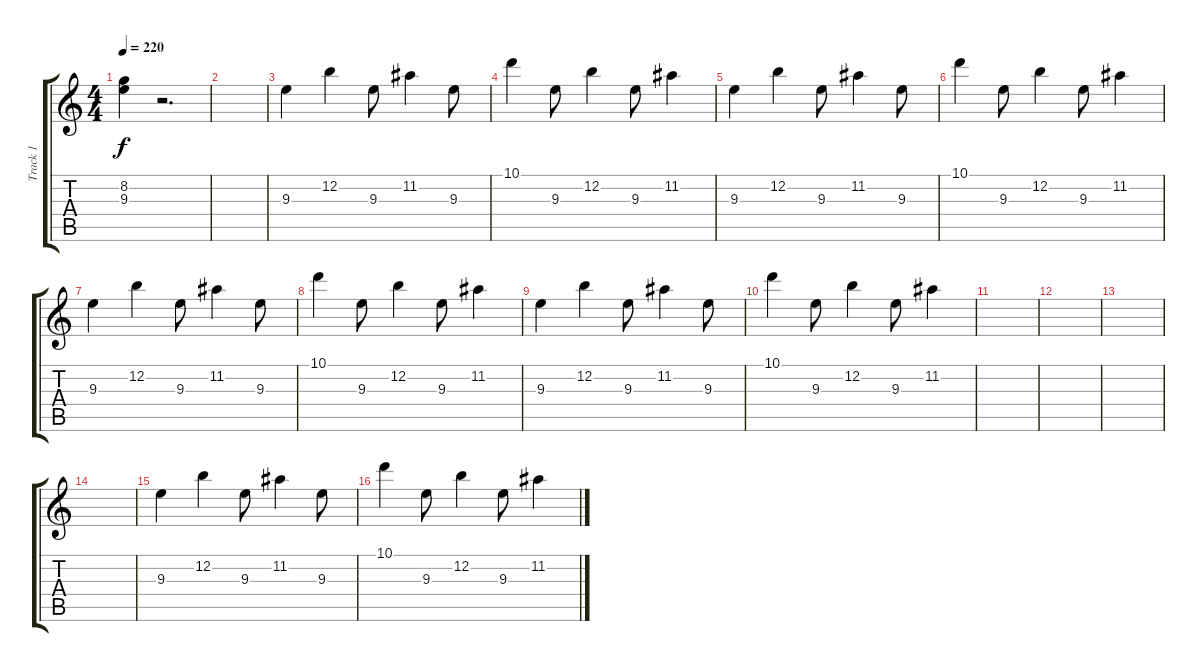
\track ("Track 1" "Track 1") {instrument electricguitarclean}
\staff {score tabs}
\tuning (E4 B3 G3 D3 A2 E2) {hide}
\ts (4 4)
\tempo 220
\clef g2
\ks c
(8.2{t} 9.3{t}).4{dy f} r.2{d} |
|
9.3.4 12.2.4 9.3.8 11.2.4 9.3.8 |
10.1.4 9.3.8 12.2.4 9.3.8 11.2.4 |
9.3.4 12.2.4 9.3.8 11.2.4 9.3.8 |
10.1.4 9.3.8 12.2.4 9.3.8 11.2.4 |
9.3.4 12.2.4 9.3.8 11.2.4 9.3.8 |
10.1.4 9.3.8 12.2.4 9.3.8 11.2.4 |
9.3.4 12.2.4 9.3.8 11.2.4 9.3.8 |
10.1.4 9.3.8 12.2.4 9.3.8 11.2.4 |
|
|
|
|
9.3.4 12.2.4 9.3.8 11.2.4 9.3.8 |
10.1.4 9.3.8 12.2.4 9.3.8 11.2.4
